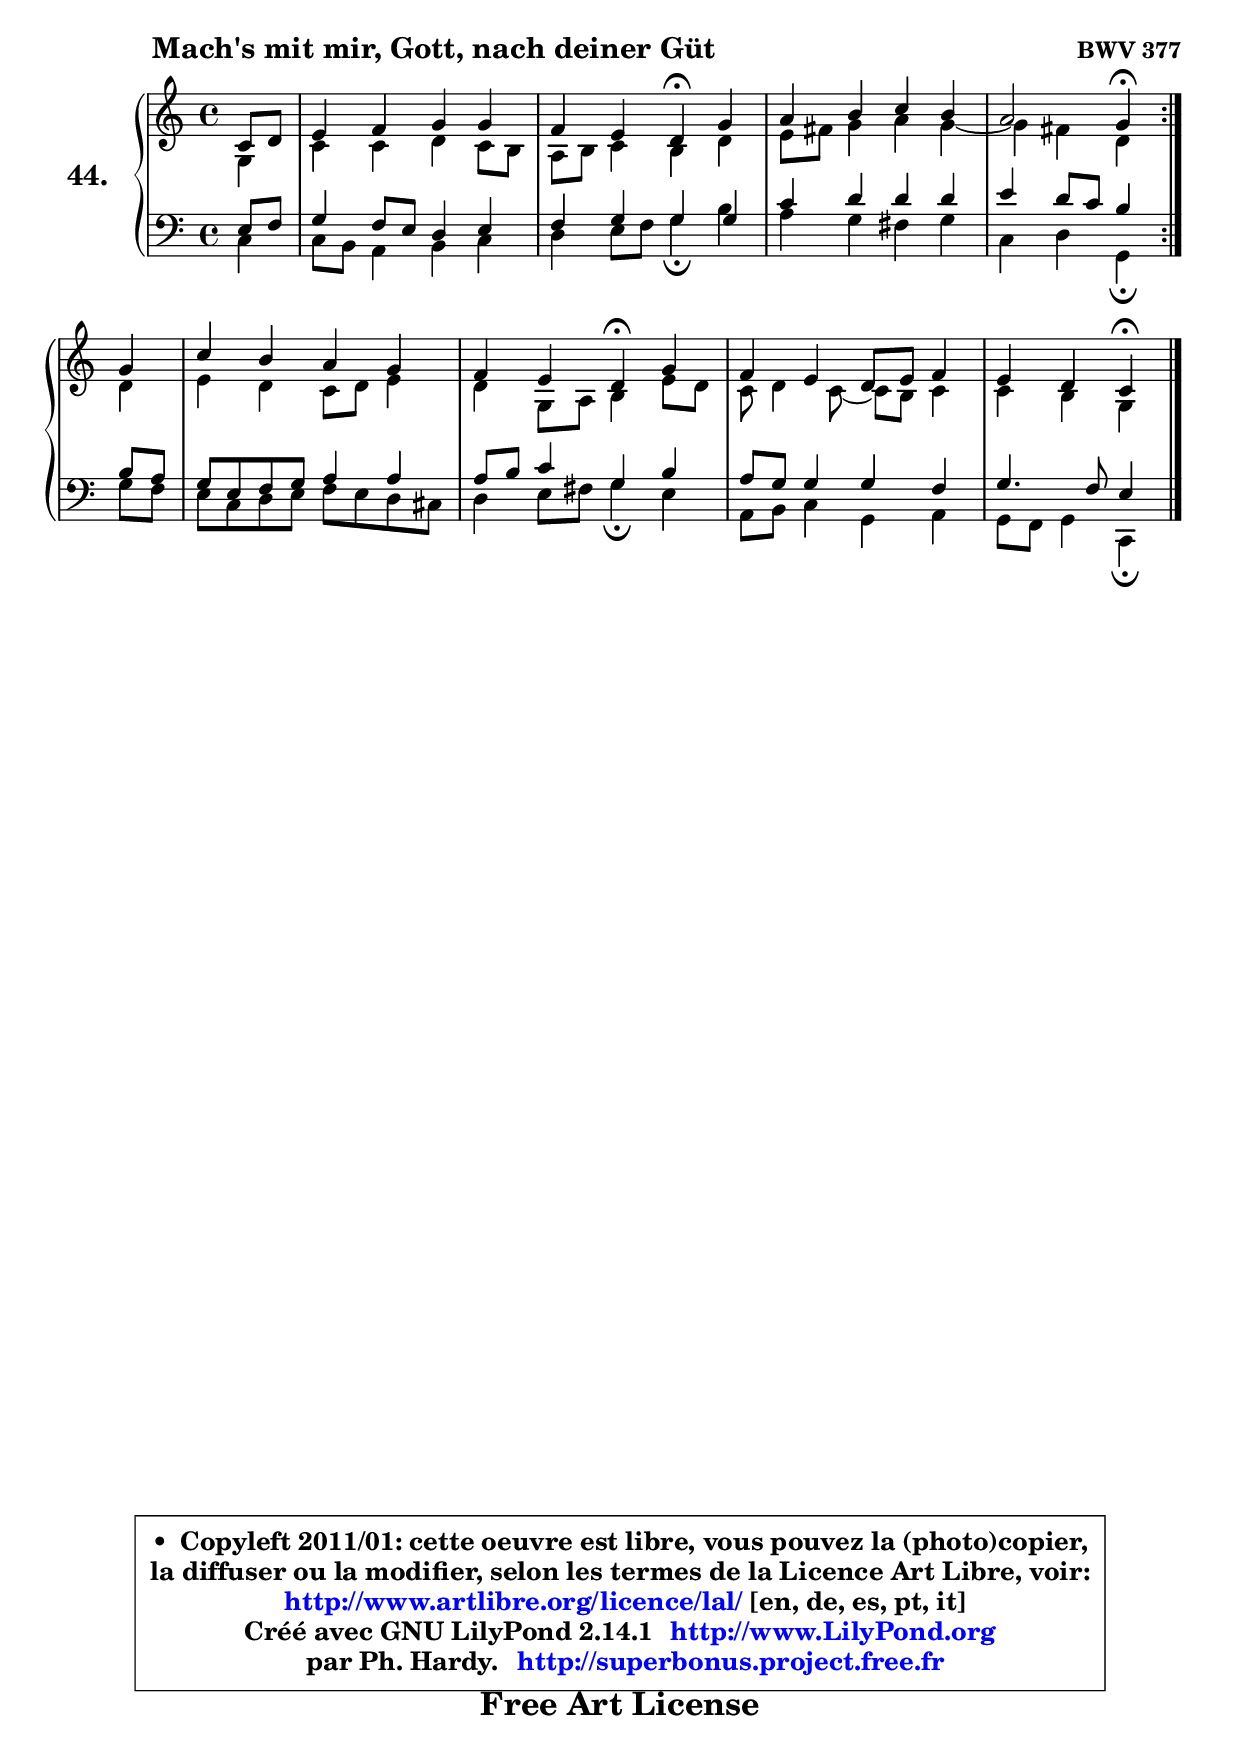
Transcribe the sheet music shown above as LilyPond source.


\version "2.14.1"

    \paper {
%	system-system-spacing #'padding = #0.1
%	score-system-spacing #'padding = #0.1
%	ragged-bottom = ##f
%	ragged-last-bottom = ##f
	}

    \header {
      opus = \markup { \bold "BWV 377" }
      piece = \markup { \hspace #9 \fontsize #2 \bold "Mach's mit mir, Gott, nach deiner Güt" }
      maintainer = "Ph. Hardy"
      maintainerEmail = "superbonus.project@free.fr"
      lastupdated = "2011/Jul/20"
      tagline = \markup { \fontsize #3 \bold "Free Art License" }
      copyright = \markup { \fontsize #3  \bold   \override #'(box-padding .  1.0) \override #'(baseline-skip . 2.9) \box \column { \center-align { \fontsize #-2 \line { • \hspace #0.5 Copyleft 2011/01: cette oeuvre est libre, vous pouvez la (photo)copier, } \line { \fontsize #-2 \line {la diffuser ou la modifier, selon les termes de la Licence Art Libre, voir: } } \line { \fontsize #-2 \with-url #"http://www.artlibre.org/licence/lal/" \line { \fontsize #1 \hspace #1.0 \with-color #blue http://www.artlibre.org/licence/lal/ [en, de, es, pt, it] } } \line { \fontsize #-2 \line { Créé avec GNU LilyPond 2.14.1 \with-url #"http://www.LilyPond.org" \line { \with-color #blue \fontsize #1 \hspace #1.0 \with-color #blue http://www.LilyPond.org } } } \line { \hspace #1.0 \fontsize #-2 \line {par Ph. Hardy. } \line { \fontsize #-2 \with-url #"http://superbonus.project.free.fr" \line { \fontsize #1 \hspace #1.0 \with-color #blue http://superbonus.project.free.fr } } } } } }

	  }

  guidemidi = {
	\repeat volta 2 {
        r4 |
        R1 |
        r2 \tempo 4 = 30 r4 \tempo 4 = 78 r4 |
        R1 |
        r2 \tempo 4 = 30 r4 \tempo 4 = 78 } %fin du repeat
        r4 |
        R1 |
        r2 \tempo 4 = 30 r4 \tempo 4 = 78 r4 |
        R1 |
        r2 \tempo 4 = 30 r4 
	}

  upper = {
\displayLilyMusic \transpose d c {
	\time 4/4
	\key d \major
	\clef treble
	\partial 4
	\voiceOne
	<< { 
	% SOPRANO
	\set Voice.midiInstrument = "acoustic grand"
	\relative c' {
	\repeat volta 2 {
        d8 e |
        fis4 g a a |
        g4 fis e\fermata a |
        b4 cis d cis |
        b2 a4\fermata } %fin du repeat
        a4 |
        d4 cis b a |
        g4 fis e\fermata a |
        g4 fis e8 fis g4 |
        fis4 e d\fermata
        \bar "|."
	} % fin de relative
	}

	\context Voice="1" { \voiceTwo 
	% ALTO
	\set Voice.midiInstrument = "acoustic grand"
	\relative c' {
	\repeat volta 2 {
        a4 |
        d4 d e d8 cis |
        b8 cis d4 cis e |
        fis8 gis a4 b a4 ~ |
	a4 gis4 e } %fin du repeat
        e4 |
        fis4 e d8 e fis4 |
        e4 a,8 b cis4 fis8 e |
        d8 e4 d8 ~ d cis d4 |
        d4 cis a
        \bar "|."
	} % fin de relative
	\oneVoice
	} >>
}
	}

    lower = {
\transpose d c {
	\time 4/4
	\key d \major
	\clef bass
	\partial 4
	\voiceOne
	<< { 
	% TENOR
	\set Voice.midiInstrument = "acoustic grand"
	\relative c {
	\repeat volta 2 {
        fis8 g |
        a4 g8 fis e4 fis |
        g4 a a a4 |
        d4 e e e |
        fis4 e8 d cis4 } %fin du repeat
        cis8 b |
        a8 fis g a b4 b |
        b8 cis d4 a cis |
        b8 a a4 a g |
        a4. g8 fis4
        \bar "|."
	} % fin de relative
	}
	\context Voice="1" { \voiceTwo 
	% BASS
	\set Voice.midiInstrument = "acoustic grand"
	\relative c {
	\repeat volta 2 {
        d4 |
        d8 cis b4 cis d |
        e4 fis8 g a4\fermata cis4 |
        b4 a gis a |
        d,4 e a,\fermata } %fin du repeat
        a'8 g |
        fis8 d e fis g fis e dis |
        e4 fis8 gis a4\fermata fis |
        b,8 cis d4 a b |
        a8 g a4 d,4\fermata
        \bar "|."
	} % fin de relative
	\oneVoice
	} >>
}
	}


    \score { 

	\new PianoStaff <<
	\set PianoStaff.instrumentName = \markup { \bold \huge "44." }
	\new Staff = "upper" \upper
	\new Staff = "lower" \lower
	>>

    \layout {
%	ragged-last = ##f
	   }

         } % fin de score

  \score {
    \unfoldRepeats { << \guidemidi \upper \lower >> }
    \midi {
    \context {
     \Staff
      \remove "Staff_performer"
               }

     \context {
      \Voice
       \consists "Staff_performer"
                }

     \context { 
      \Score
      tempoWholesPerMinute = #(ly:make-moment 78 4)
		}
	    }
	}


